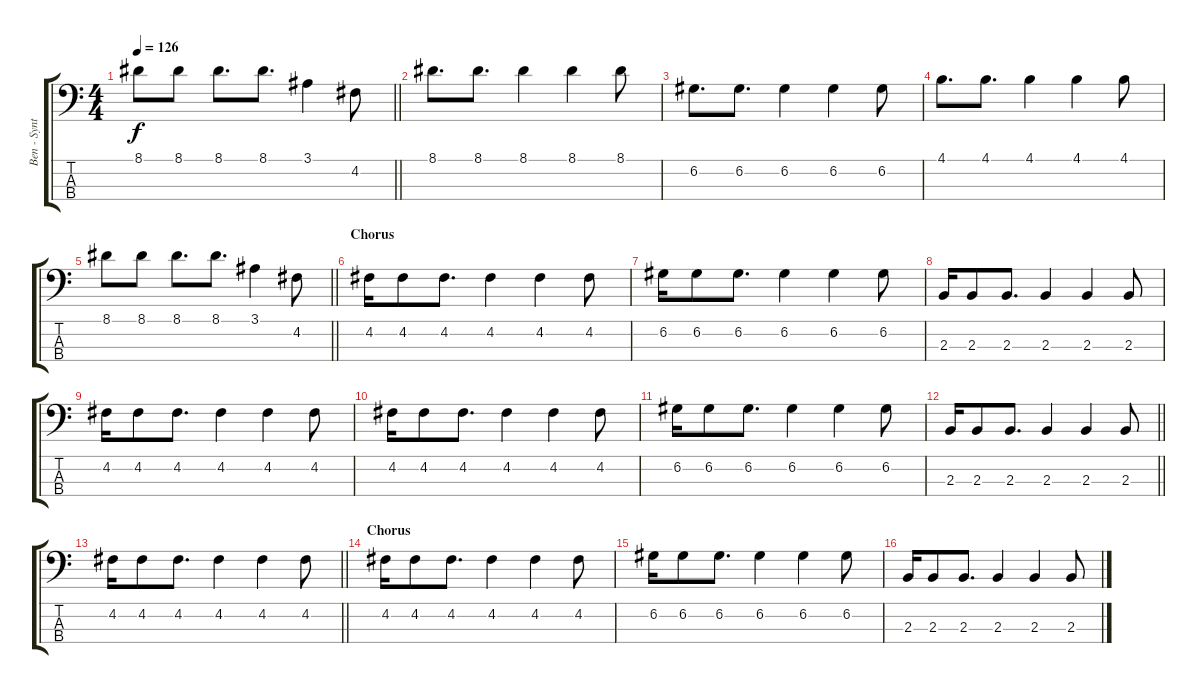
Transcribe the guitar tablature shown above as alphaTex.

\track ("Ben - Synth Bass" "Ben - Synt") {instrument synthbass2}
\staff {score tabs}
\tuning (G2 D2 A1 E1) {hide}
\ts (4 4)
\tempo 126
\clef f4
\barLineRight lightlight
\ks c
8.1.8{dy f} 8.1.8 8.1.8{d} 8.1.8{d} 3.1.4 4.2.8 |
8.1.8{d} 8.1.8{d} 8.1.4 8.1.4 8.1.8 |
6.2.8{d} 6.2.8{d} 6.2.4 6.2.4 6.2.8 |
4.1.8{d} 4.1.8{d} 4.1.4 4.1.4 4.1.8 |
\barLineRight lightlight
8.1.8 8.1.8 8.1.8{d} 8.1.8{d} 3.1.4 4.2.8 |
\section ("" "Chorus")
4.2.16{volume 9} 4.2.8 4.2.8{d} 4.2.4 4.2.4 4.2.8 |
6.2.16 6.2.8 6.2.8{d} 6.2.4 6.2.4 6.2.8 |
2.3.16 2.3.8 2.3.8{d} 2.3.4 2.3.4 2.3.8 |
4.2.16 4.2.8 4.2.8{d} 4.2.4 4.2.4 4.2.8 |
4.2.16 4.2.8 4.2.8{d} 4.2.4 4.2.4 4.2.8 |
6.2.16 6.2.8 6.2.8{d} 6.2.4 6.2.4 6.2.8 |
\barLineRight lightlight
2.3.16 2.3.8 2.3.8{d} 2.3.4 2.3.4 2.3.8 |
\barLineRight lightlight
4.2.16 4.2.8 4.2.8{d} 4.2.4 4.2.4 4.2.8 |
\section ("" "Chorus")
4.2.16{volume 9} 4.2.8 4.2.8{d} 4.2.4 4.2.4 4.2.8 |
6.2.16 6.2.8 6.2.8{d} 6.2.4 6.2.4 6.2.8 |
2.3.16 2.3.8 2.3.8{d} 2.3.4 2.3.4 2.3.8
